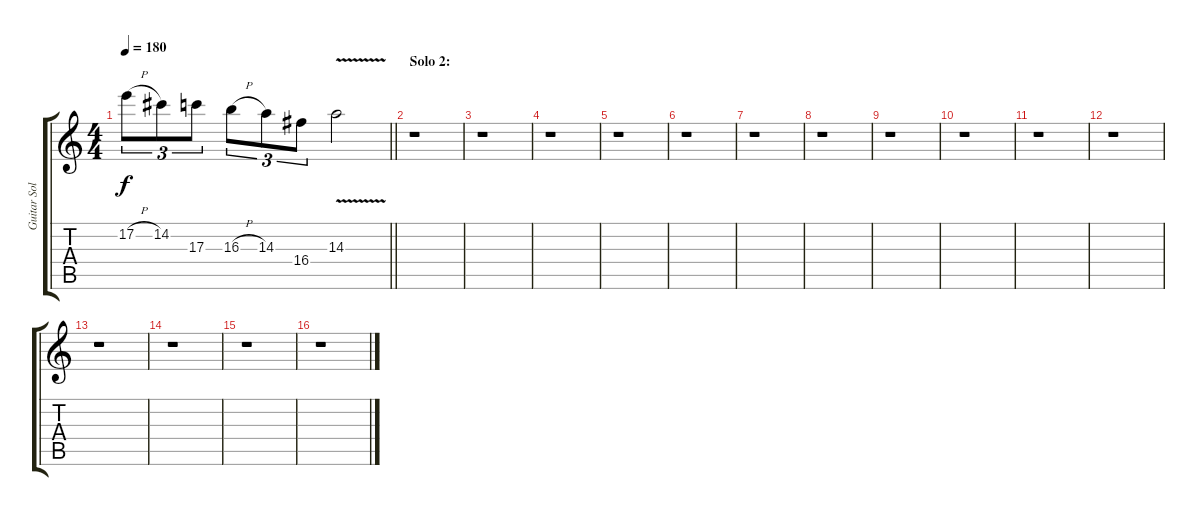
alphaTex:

\track ("Guitar Solo I" "Guitar Sol") {instrument distortionguitar}
\staff {score tabs}
\tuning (E4 B3 G3 D3 A2 E2) {hide}
\ts (4 4)
\tempo 180
\clef g2
\barLineRight lightlight
\ks c
17.2{h}.8{tu (3 2) dy f} 14.2.8{tu (3 2)} 17.3.8{tu (3 2)} 16.3{h}.8{tu (3 2)} 14.3.8{tu (3 2)} 16.4.8{tu (3 2)} 14.3{v}.2 |
\section ("" "Solo 2:")
r.1 |
r.1 |
r.1 |
r.1 |
r.1 |
r.1 |
r.1 |
r.1 |
r.1 |
r.1 |
r.1 |
r.1 |
r.1 |
r.1 |
r.1
